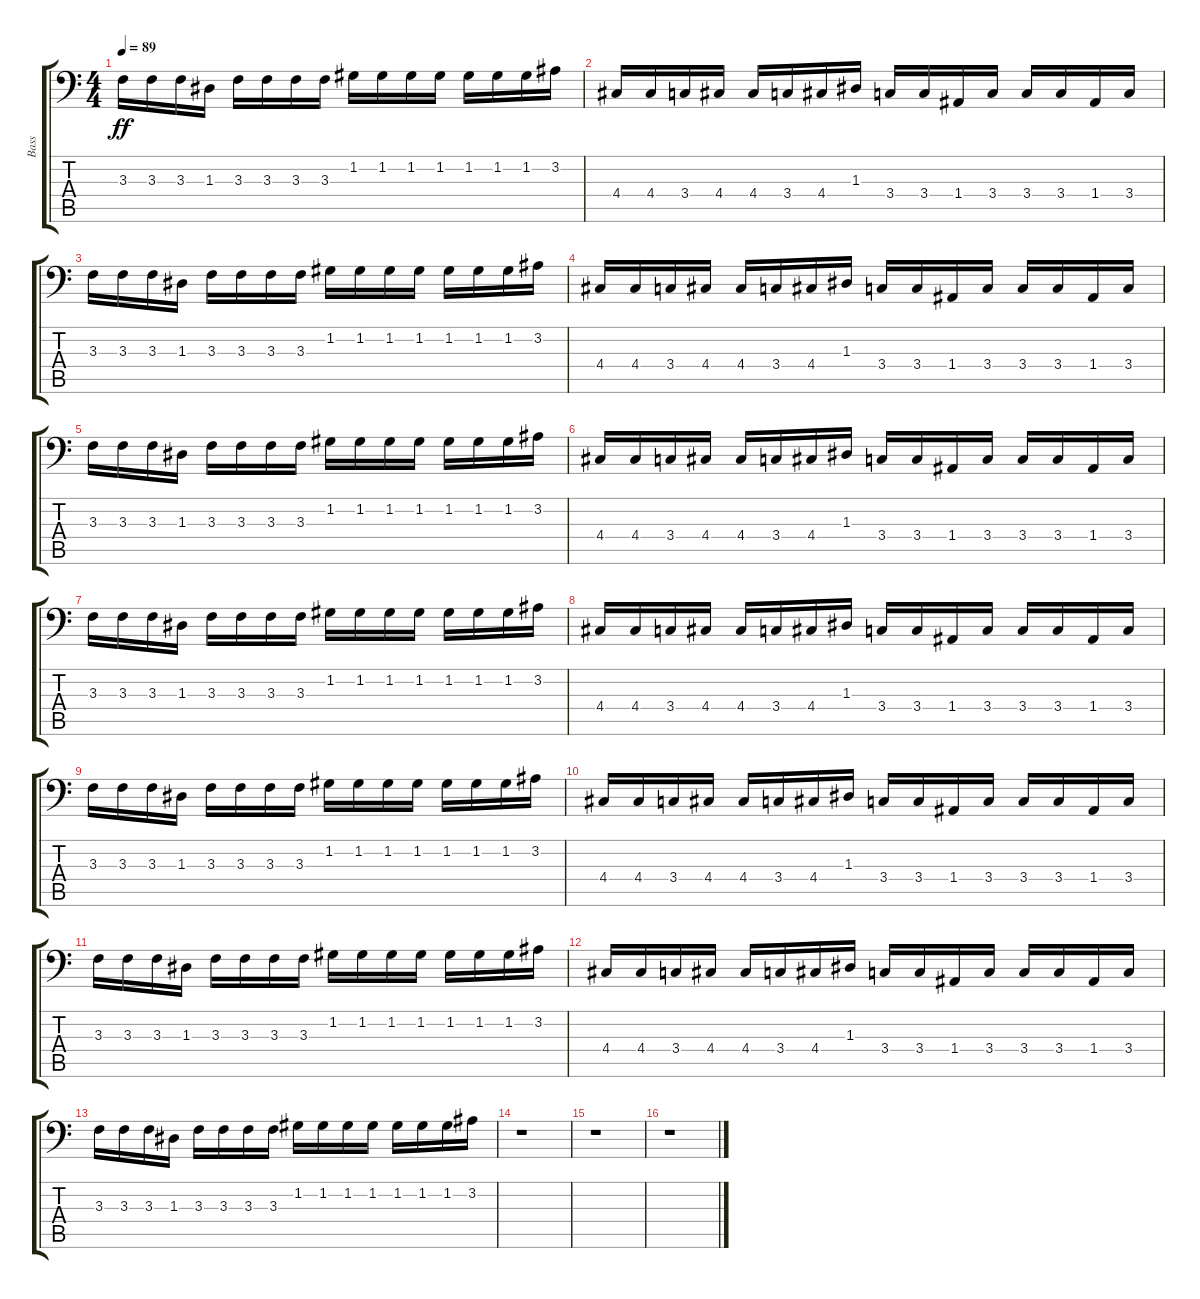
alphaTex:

\track ("Bass" "Bass") {instrument synthbass2}
\staff {score tabs}
\tuning (C3 G2 D2 A1 E1 B0) {hide}
\ts (4 4)
\tempo 89
\clef f4
\ks c
3.3.16{dy ff} 3.3.16 3.3.16 1.3.16 3.3.16 3.3.16 3.3.16 3.3.16 1.2.16 1.2.16 1.2.16 1.2.16 1.2.16 1.2.16 1.2.16 3.2.16 |
4.4.16 4.4.16 3.4.16 4.4.16 4.4.16 3.4.16 4.4.16 1.3.16 3.4.16 3.4.16 1.4.16 3.4.16 3.4.16 3.4.16 1.4.16 3.4.16 |
3.3.16 3.3.16 3.3.16 1.3.16 3.3.16 3.3.16 3.3.16 3.3.16 1.2.16 1.2.16 1.2.16 1.2.16 1.2.16 1.2.16 1.2.16 3.2.16 |
4.4.16 4.4.16 3.4.16 4.4.16 4.4.16 3.4.16 4.4.16 1.3.16 3.4.16 3.4.16 1.4.16 3.4.16 3.4.16 3.4.16 1.4.16 3.4.16 |
3.3.16 3.3.16 3.3.16 1.3.16 3.3.16 3.3.16 3.3.16 3.3.16 1.2.16 1.2.16 1.2.16 1.2.16 1.2.16 1.2.16 1.2.16 3.2.16 |
4.4.16 4.4.16 3.4.16 4.4.16 4.4.16 3.4.16 4.4.16 1.3.16 3.4.16 3.4.16 1.4.16 3.4.16 3.4.16 3.4.16 1.4.16 3.4.16 |
3.3.16 3.3.16 3.3.16 1.3.16 3.3.16 3.3.16 3.3.16 3.3.16 1.2.16 1.2.16 1.2.16 1.2.16 1.2.16 1.2.16 1.2.16 3.2.16 |
4.4.16 4.4.16 3.4.16 4.4.16 4.4.16 3.4.16 4.4.16 1.3.16 3.4.16 3.4.16 1.4.16 3.4.16 3.4.16 3.4.16 1.4.16 3.4.16 |
3.3.16 3.3.16 3.3.16 1.3.16 3.3.16 3.3.16 3.3.16 3.3.16 1.2.16 1.2.16 1.2.16 1.2.16 1.2.16 1.2.16 1.2.16 3.2.16 |
4.4.16 4.4.16 3.4.16 4.4.16 4.4.16 3.4.16 4.4.16 1.3.16 3.4.16 3.4.16 1.4.16 3.4.16 3.4.16 3.4.16 1.4.16 3.4.16 |
3.3.16 3.3.16 3.3.16 1.3.16 3.3.16 3.3.16 3.3.16 3.3.16 1.2.16 1.2.16 1.2.16 1.2.16 1.2.16 1.2.16 1.2.16 3.2.16 |
4.4.16 4.4.16 3.4.16 4.4.16 4.4.16 3.4.16 4.4.16 1.3.16 3.4.16 3.4.16 1.4.16 3.4.16 3.4.16 3.4.16 1.4.16 3.4.16 |
3.3.16 3.3.16 3.3.16 1.3.16 3.3.16 3.3.16 3.3.16 3.3.16 1.2.16 1.2.16 1.2.16 1.2.16 1.2.16 1.2.16 1.2.16 3.2.16 |
r.1 |
r.1 |
r.1
